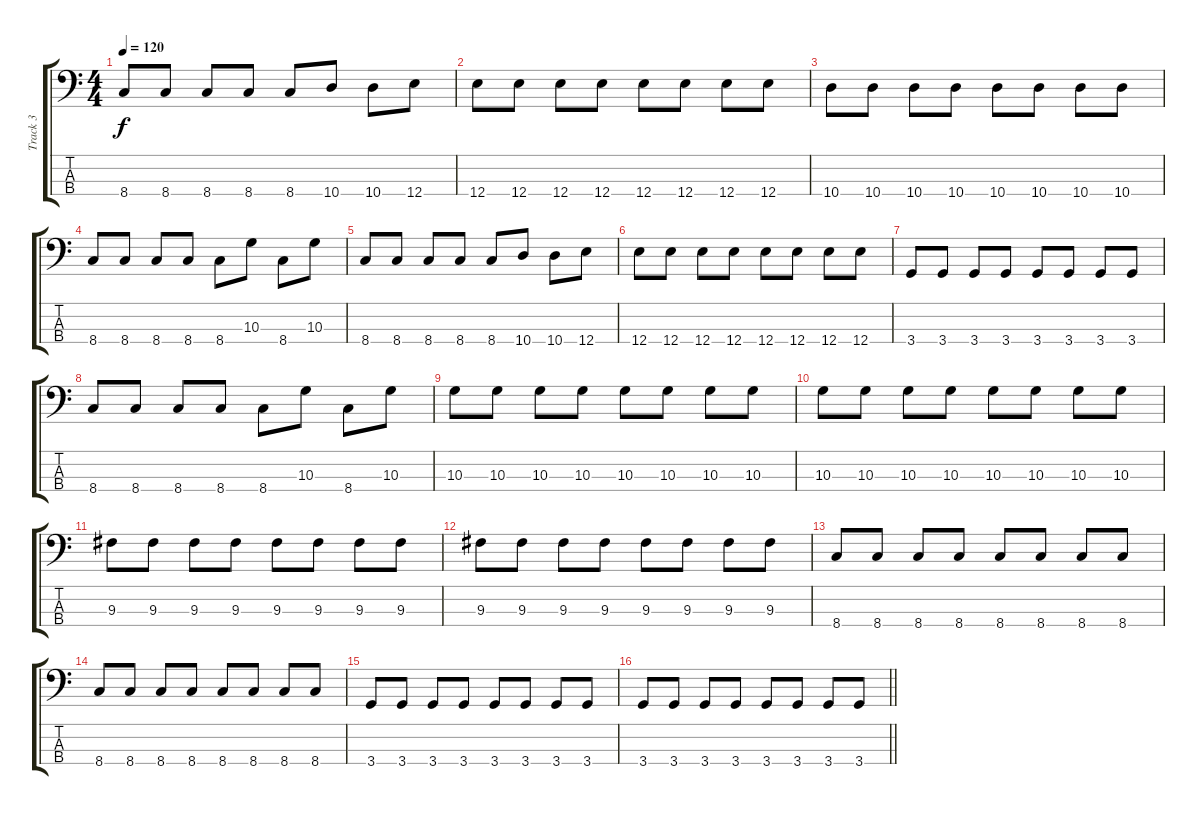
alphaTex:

\track ("Track 3" "Track 3") {instrument electricbassfinger}
\staff {score tabs}
\tuning (G2 D2 A1 E1) {hide}
\ts (4 4)
\tempo 120
\clef f4
\ks c
8.4.8{dy f} 8.4.8 8.4.8 8.4.8 8.4.8 10.4.8 10.4.8 12.4.8 |
12.4.8 12.4.8 12.4.8 12.4.8 12.4.8 12.4.8 12.4.8 12.4.8 |
10.4.8 10.4.8 10.4.8 10.4.8 10.4.8 10.4.8 10.4.8 10.4.8 |
8.4.8 8.4.8 8.4.8 8.4.8 8.4.8 10.3.8 8.4.8 10.3.8 |
8.4.8 8.4.8 8.4.8 8.4.8 8.4.8 10.4.8 10.4.8 12.4.8 |
12.4.8 12.4.8 12.4.8 12.4.8 12.4.8 12.4.8 12.4.8 12.4.8 |
3.4.8 3.4.8 3.4.8 3.4.8 3.4.8 3.4.8 3.4.8 3.4.8 |
8.4.8 8.4.8 8.4.8 8.4.8 8.4.8 10.3.8 8.4.8 10.3.8 |
10.3.8 10.3.8 10.3.8 10.3.8 10.3.8 10.3.8 10.3.8 10.3.8 |
10.3.8 10.3.8 10.3.8 10.3.8 10.3.8 10.3.8 10.3.8 10.3.8 |
9.3.8 9.3.8 9.3.8 9.3.8 9.3.8 9.3.8 9.3.8 9.3.8 |
9.3.8 9.3.8 9.3.8 9.3.8 9.3.8 9.3.8 9.3.8 9.3.8 |
8.4.8 8.4.8 8.4.8 8.4.8 8.4.8 8.4.8 8.4.8 8.4.8 |
8.4.8 8.4.8 8.4.8 8.4.8 8.4.8 8.4.8 8.4.8 8.4.8 |
3.4.8 3.4.8 3.4.8 3.4.8 3.4.8 3.4.8 3.4.8 3.4.8 |
\barLineRight lightlight
3.4.8 3.4.8 3.4.8 3.4.8 3.4.8 3.4.8 3.4.8 3.4.8
